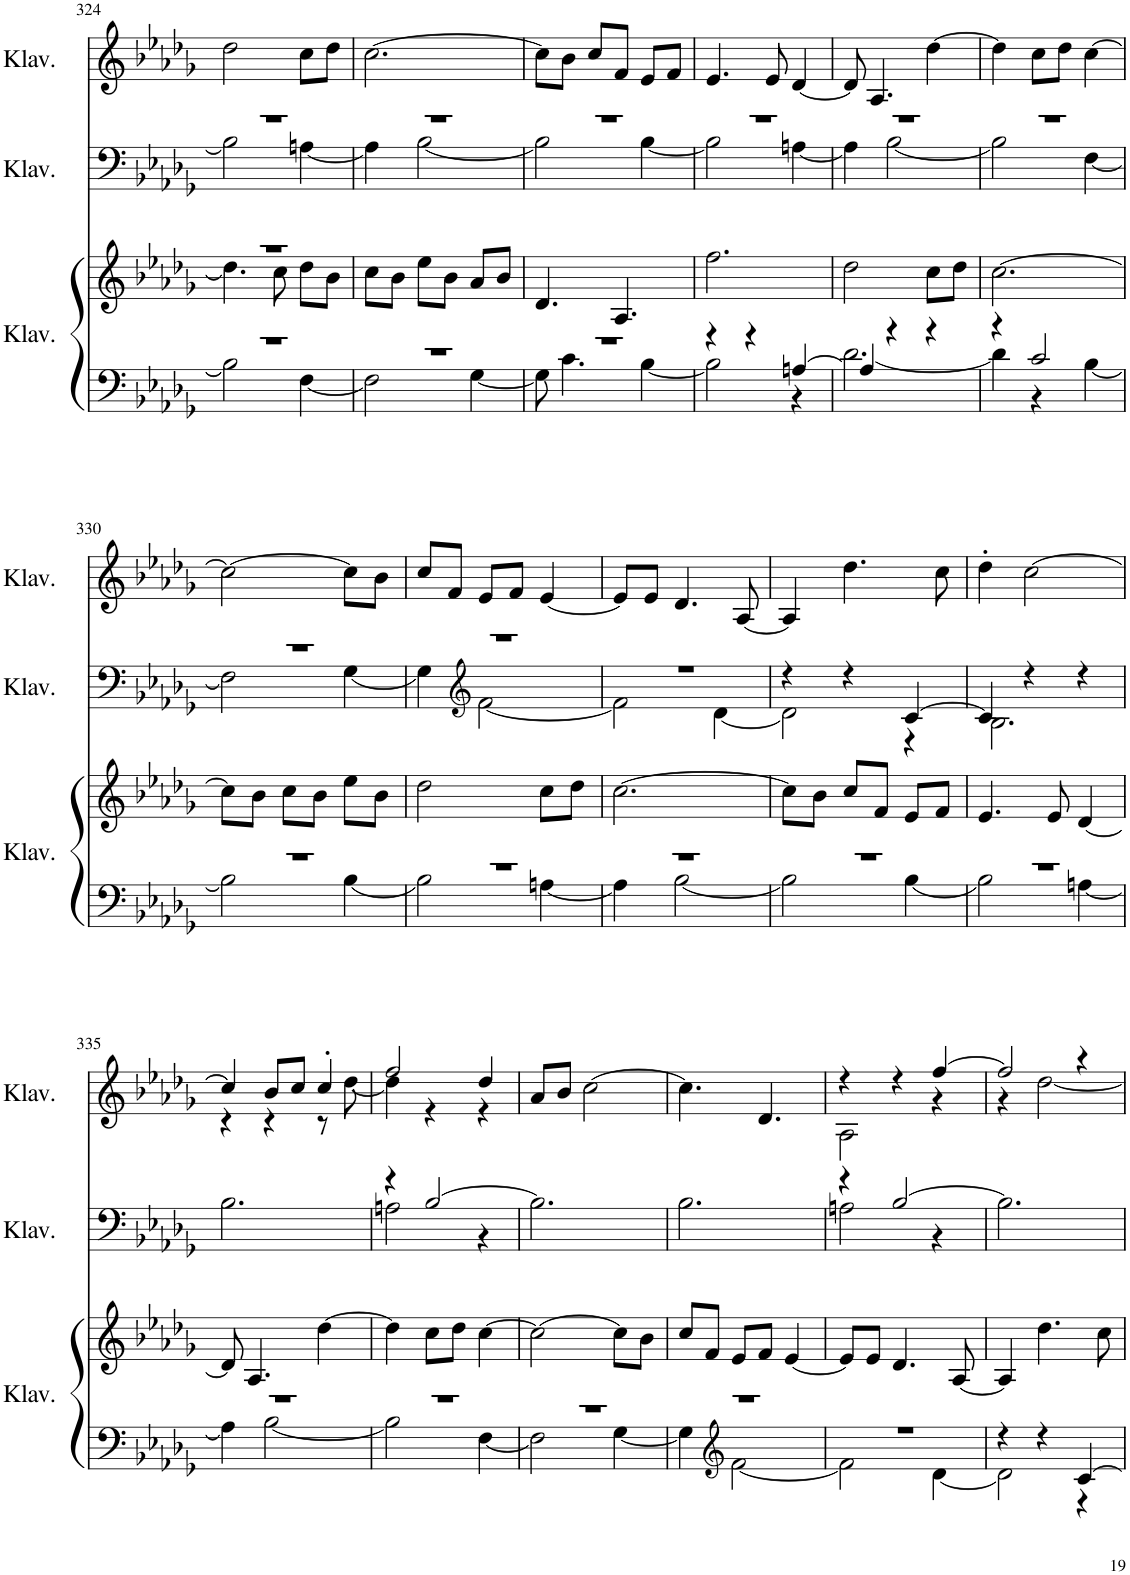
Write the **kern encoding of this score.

**kern	**kern	**kern	**kern
*part3	*part3	*part2	*part1
*staff4	*staff3	*staff2	*staff1
*I"Klavier	*	*I"Klavier	*I"Klavier
*I'Klav.	*	*I'Klav.	*I'Klav.
!!LO:PB:g=z
*clefF4	*clefG2	*clefG2	*clefG2
*k[b-e-a-d-g-]	*k[b-e-a-d-g-]	*k[b-e-a-d-g-]	*k[b-e-a-d-g-]
*M3/4	*M3/4	*M3/4	*M3/4
=324	=324	=324	=324
*^	*^	*^	*
2.r	2B-\]	2.r	4.dd-\]	2.r	2B-\]	2dd-\
.	.	.	8cc\	.	.	.
.	[4F\	.	8dd-\L	.	[4An\	8cc\L
.	.	.	8b-\J	.	.	8dd-\J
*	*	*v	*v	*	*	*
=325	=325	=325	=325	=325	=325
2.r	2F\]	8cc\L	2.r	4A\]	[2.cc\
.	.	8b-\J	.	.	.
.	.	8ee-\L	.	[2B-\	.
.	.	8b-\J	.	.	.
.	[4G-\	8a-/L	.	.	.
.	.	8b-/J	.	.	.
=326	=326	=326	=326	=326	=326
2.r	8G-\]	4.d-/	2.r	2B-\]	8cc\L]
.	4.c\	.	.	.	8b-\J
.	.	.	.	.	8cc/L
.	.	4.A-/	.	.	8f/J
.	[4B-\	.	.	[4B-\	8e-/L
.	.	.	.	.	8f/J
=327	=327	=327	=327	=327	=327
4r	2B-\]	2.ff\	2.r	2B-\]	4.e-/
4r	.	.	.	.	.
.	.	.	.	.	8e-/
[4An/	4r	.	.	[4An\	[4d-/
=328	=328	=328	=328	=328	=328
4A/]	[2.d-\	2dd-\	2.r	4A\]	8d-/]
.	.	.	.	.	4.A-/
4r	.	.	.	[2B-\	.
4r	.	8cc\L	.	.	[4dd-\
.	.	8dd-\J	.	.	.
=329	=329	=329	=329	=329	=329
4r	4d-\]	[2.cc\	2.r	2B-\]	4dd-\]
2c/	4r	.	.	.	8cc\L
.	.	.	.	.	8dd-\J
.	[4B-\	.	.	[4F\	[4cc\
!!LO:LB:g=z
=330	=330	=330	=330	=330	=330
2.r	2B-\]	8cc\L]	2.r	2F\]	2cc\_
.	.	8b-\J	.	.	.
.	.	8cc\L	.	.	.
.	.	8b-\J	.	.	.
.	[4B-\	8ee-\L	.	[4G-\	8cc\L]
.	.	8b-\J	.	.	8b-\J
=331	=331	=331	=331	=331	=331
2.r	2B-\]	2dd-\	2.r	4G-\]	8cc/L
.	.	.	.	.	8f/J
*	*	*	*clefG2	*	*
.	.	.	.	[2f\	8e-/L
.	.	.	.	.	8f/J
.	[4An\	8cc\L	.	.	[4e-/
.	.	8dd-\J	.	.	.
=332	=332	=332	=332	=332	=332
2.r	4A\]	[2.cc\	2.r	2f\]	8e-/L]
.	.	.	.	.	8e-/J
.	[2B-\	.	.	.	4.d-/
.	.	.	.	[4d-\	.
.	.	.	.	.	[8A-/
=333	=333	=333	=333	=333	=333
2.r	2B-\]	8cc\L]	4r	2d-\]	4A-/]
.	.	8b-\J	.	.	.
.	.	8cc/L	4r	.	4.dd-\
.	.	8f/J	.	.	.
.	[4B-\	8e-/L	[4c/	4r	.
.	.	8f/J	.	.	8cc\
=334	=334	=334	=334	=334	=334
2.r	2B-\]	4.e-/	4c/]	2.B-\	4dd-'\
.	.	.	4r	.	[2cc\
.	.	8e-/	.	.	.
.	[4An\	[4d-/	4r	.	.
*	*	*	*v	*v	*
!!LO:LB:g=z
=335	=335	=335	=335	=335
*	*	*	*	*^
2.r	4A\]	8d-/]	2.B-\	4cc/]	4r
.	.	4.A-/	.	.	.
.	[2B-\	.	.	8b-/L	4r
.	.	.	.	8cc/J	.
.	.	[4dd-\	.	4cc'/	8r
.	.	.	.	.	[8dd-\
=336	=336	=336	=336	=336	=336
*	*	*	*^	*	*
2.r	2B-\]	4dd-\]	4r	2An\	2ff/	4dd-\]
.	.	8cc\L	[2B-/	.	.	4r
.	.	8dd-\J	.	.	.	.
.	[4F\	[4cc\	.	4r	4dd-/	4r
*	*	*	*v	*v	*	*
*	*	*	*	*v	*v
=337	=337	=337	=337	=337
2.r	2F\]	2cc\_	2.B-\]	8a-/L
.	.	.	.	8b-/J
.	.	.	.	[2cc\
.	[4G-\	8cc\L]	.	.
.	.	8b-\J	.	.
=338	=338	=338	=338	=338
2.r	4G-\]	8cc/L	2.B-\	4.cc\]
.	.	8f/J	.	.
*clefG2	*	*	*	*
.	[2f\	8e-/L	.	.
.	.	8f/J	.	4.d-/
.	.	[4e-/	.	.
=339	=339	=339	=339	=339
*	*	*	*^	*^
2.r	2f\]	8e-/L]	4r	2An\	4r	2A-\
.	.	8e-/J	.	.	.	.
.	.	4.d-/	[2B-/	.	4r	.
.	[4d-\	.	.	4r	[4ff/	4r
.	.	[8A-/	.	.	.	.
*	*	*	*v	*v	*	*
=340	=340	=340	=340	=340	=340
4r	2d-\]	4A-/]	2.B-\]	2ff/]	4r
4r	.	4.dd-\	.	.	[2dd-\
[4c/	4r	.	.	4r	.
.	.	8cc\	.	.	.
*v	*v	*	*	*v	*v
=	=	=	=
*-	*-	*-	*-
